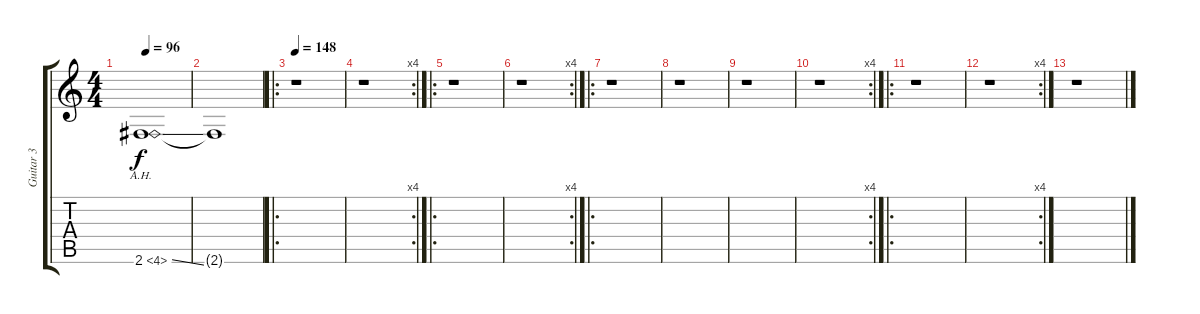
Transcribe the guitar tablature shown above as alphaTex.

\track ("Guitar 3" "Guitar 3") {instrument distortionguitar}
\staff {score tabs}
\tuning (E4 B3 G3 D3 A2 E2) {hide}
\ts (4 4)
\tempo 96
\clef g2
\ks c
2.6{ah 2 ss}.1{dy f} |
2.6{t}.1 |
\ro
\tempo 148
r.1 |
\rc 4
r.1 |
\ro
r.1 |
\rc 4
r.1 |
\ro
r.1 |
r.1 |
r.1 |
\rc 4
r.1 |
\ro
r.1 |
\rc 4
r.1 |
r.1
